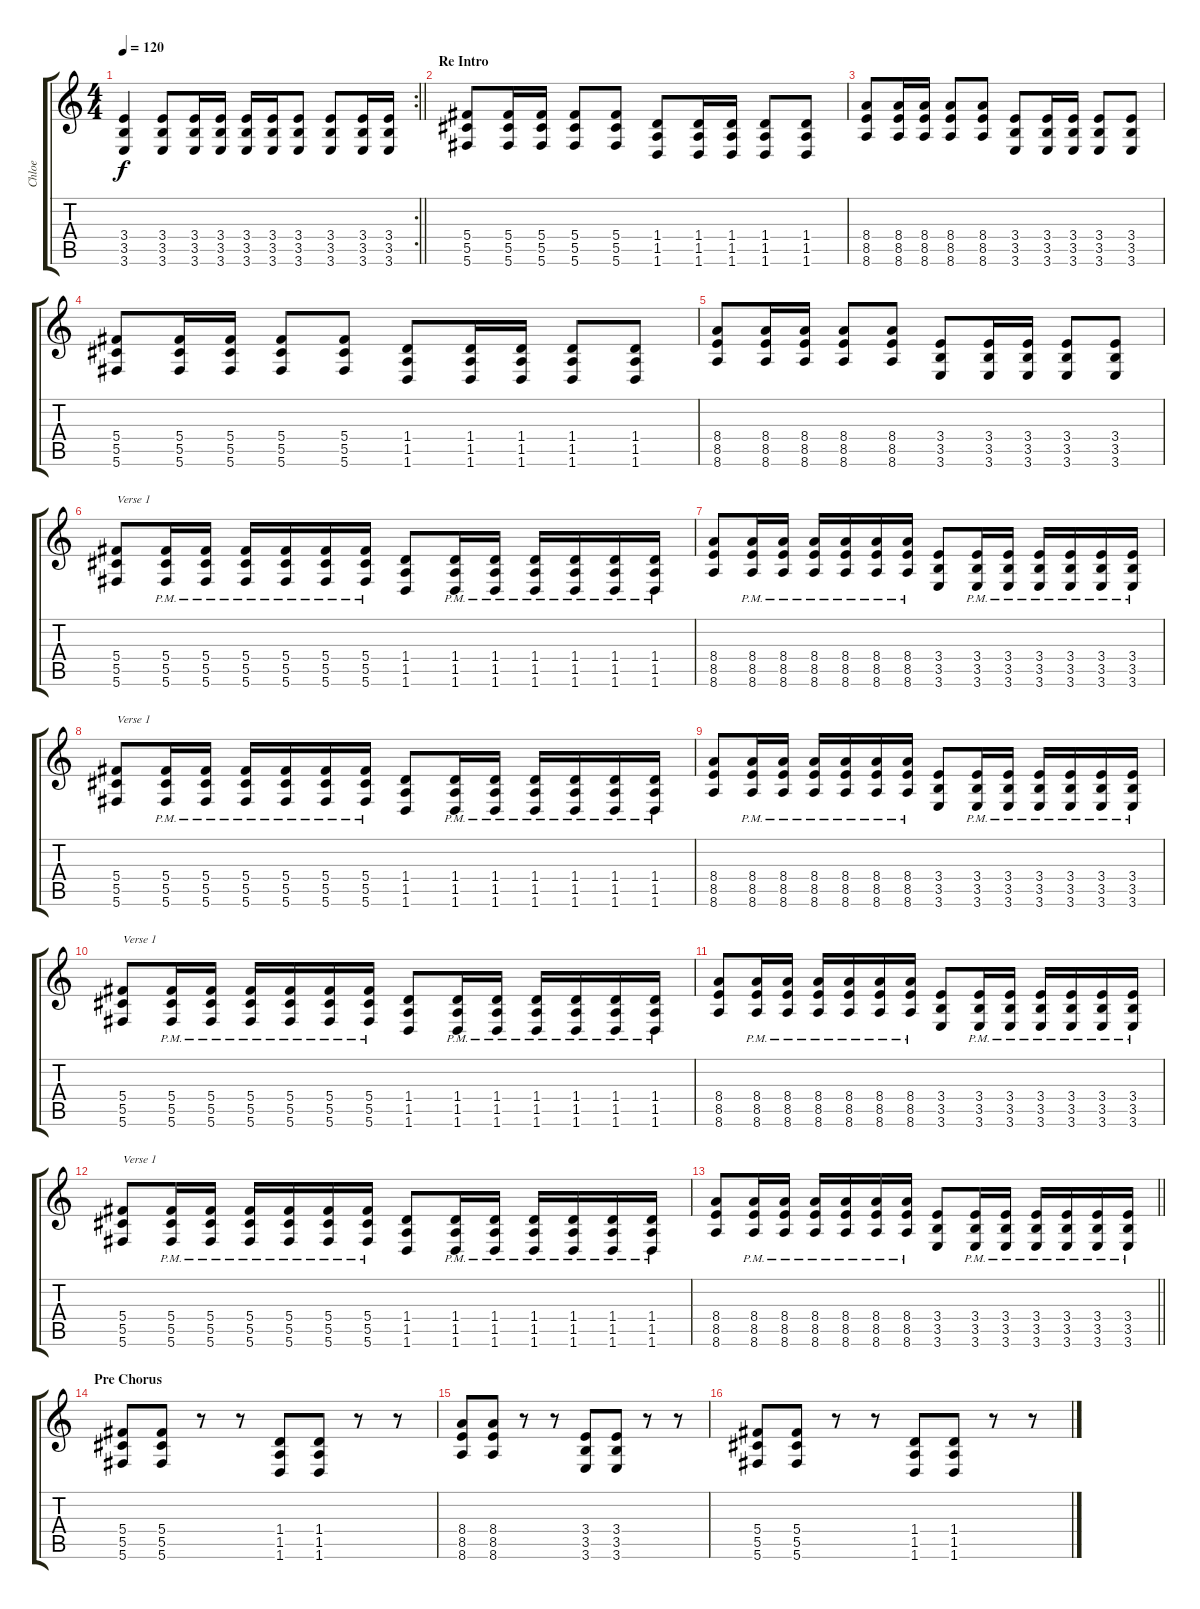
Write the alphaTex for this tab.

\track ("Chloe" "Chloe") {instrument distortionguitar}
\staff {score tabs}
\tuning (Eb4 Bb3 Gb3 Db3 Ab2 Db2) {hide}
\rc 2
\ts (4 4)
\tempo 120
\clef g2
\barLineRight lightlight
\ks c
(3.4 3.5 3.6).4{dy f} (3.4 3.5 3.6).8 (3.4 3.5 3.6).16 (3.4 3.5 3.6).16 (3.4 3.5 3.6).16 (3.4 3.5 3.6).16 (3.4 3.5 3.6).8 (3.4 3.5 3.6).8 (3.4 3.5 3.6).16 (3.4 3.5 3.6).16 |
\section ("" "Re Intro")
(5.4 5.5 5.6).8 (5.4 5.5 5.6).16 (5.4 5.5 5.6).16 (5.4 5.5 5.6).8 (5.4 5.5 5.6).8 (1.4 1.5 1.6).8 (1.4 1.5 1.6).16 (1.4 1.5 1.6).16 (1.4 1.5 1.6).8 (1.4 1.5 1.6).8 |
(8.4 8.5 8.6).8 (8.4 8.5 8.6).16 (8.4 8.5 8.6).16 (8.4 8.5 8.6).8 (8.4 8.5 8.6).8 (3.4 3.5 3.6).8 (3.4 3.5 3.6).16 (3.4 3.5 3.6).16 (3.4 3.5 3.6).8 (3.4 3.5 3.6).8 |
(5.4 5.5 5.6).8 (5.4 5.5 5.6).16 (5.4 5.5 5.6).16 (5.4 5.5 5.6).8 (5.4 5.5 5.6).8 (1.4 1.5 1.6).8 (1.4 1.5 1.6).16 (1.4 1.5 1.6).16 (1.4 1.5 1.6).8 (1.4 1.5 1.6).8 |
(8.4 8.5 8.6).8 (8.4 8.5 8.6).16 (8.4 8.5 8.6).16 (8.4 8.5 8.6).8 (8.4 8.5 8.6).8 (3.4 3.5 3.6).8 (3.4 3.5 3.6).16 (3.4 3.5 3.6).16 (3.4 3.5 3.6).8 (3.4 3.5 3.6).8 |
(5.4 5.5 5.6).8{txt "Verse 1"} (5.4{pm} 5.5{pm} 5.6{pm}).16 (5.4{pm} 5.5{pm} 5.6{pm}).16 (5.4{pm} 5.5{pm} 5.6{pm}).16 (5.4{pm} 5.5{pm} 5.6{pm}).16 (5.4{pm} 5.5{pm} 5.6{pm}).16 (5.4{pm} 5.5{pm} 5.6{pm}).16 (1.4 1.5 1.6).8 (1.4{pm} 1.5{pm} 1.6{pm}).16 (1.4{pm} 1.5{pm} 1.6{pm}).16 (1.4{pm} 1.5{pm} 1.6{pm}).16 (1.4{pm} 1.5{pm} 1.6{pm}).16 (1.4{pm} 1.5{pm} 1.6{pm}).16 (1.4{pm} 1.5{pm} 1.6{pm}).16 |
(8.4 8.5 8.6).8 (8.4{pm} 8.5{pm} 8.6{pm}).16 (8.4{pm} 8.5{pm} 8.6{pm}).16 (8.4{pm} 8.5{pm} 8.6{pm}).16 (8.4{pm} 8.5{pm} 8.6{pm}).16 (8.4{pm} 8.5{pm} 8.6{pm}).16 (8.4{pm} 8.5{pm} 8.6{pm}).16 (3.4 3.5 3.6).8 (3.4{pm} 3.5{pm} 3.6{pm}).16 (3.4{pm} 3.5{pm} 3.6{pm}).16 (3.4{pm} 3.5{pm} 3.6{pm}).16 (3.4{pm} 3.5{pm} 3.6{pm}).16 (3.4{pm} 3.5{pm} 3.6{pm}).16 (3.4{pm} 3.5{pm} 3.6{pm}).16 |
(5.4 5.5 5.6).8{txt "Verse 1"} (5.4{pm} 5.5{pm} 5.6{pm}).16 (5.4{pm} 5.5{pm} 5.6{pm}).16 (5.4{pm} 5.5{pm} 5.6{pm}).16 (5.4{pm} 5.5{pm} 5.6{pm}).16 (5.4{pm} 5.5{pm} 5.6{pm}).16 (5.4{pm} 5.5{pm} 5.6{pm}).16 (1.4 1.5 1.6).8 (1.4{pm} 1.5{pm} 1.6{pm}).16 (1.4{pm} 1.5{pm} 1.6{pm}).16 (1.4{pm} 1.5{pm} 1.6{pm}).16 (1.4{pm} 1.5{pm} 1.6{pm}).16 (1.4{pm} 1.5{pm} 1.6{pm}).16 (1.4{pm} 1.5{pm} 1.6{pm}).16 |
(8.4 8.5 8.6).8 (8.4{pm} 8.5{pm} 8.6{pm}).16 (8.4{pm} 8.5{pm} 8.6{pm}).16 (8.4{pm} 8.5{pm} 8.6{pm}).16 (8.4{pm} 8.5{pm} 8.6{pm}).16 (8.4{pm} 8.5{pm} 8.6{pm}).16 (8.4{pm} 8.5{pm} 8.6{pm}).16 (3.4 3.5 3.6).8 (3.4{pm} 3.5{pm} 3.6{pm}).16 (3.4{pm} 3.5{pm} 3.6{pm}).16 (3.4{pm} 3.5{pm} 3.6{pm}).16 (3.4{pm} 3.5{pm} 3.6{pm}).16 (3.4{pm} 3.5{pm} 3.6{pm}).16 (3.4{pm} 3.5{pm} 3.6{pm}).16 |
(5.4 5.5 5.6).8{txt "Verse 1"} (5.4{pm} 5.5{pm} 5.6{pm}).16 (5.4{pm} 5.5{pm} 5.6{pm}).16 (5.4{pm} 5.5{pm} 5.6{pm}).16 (5.4{pm} 5.5{pm} 5.6{pm}).16 (5.4{pm} 5.5{pm} 5.6{pm}).16 (5.4{pm} 5.5{pm} 5.6{pm}).16 (1.4 1.5 1.6).8 (1.4{pm} 1.5{pm} 1.6{pm}).16 (1.4{pm} 1.5{pm} 1.6{pm}).16 (1.4{pm} 1.5{pm} 1.6{pm}).16 (1.4{pm} 1.5{pm} 1.6{pm}).16 (1.4{pm} 1.5{pm} 1.6{pm}).16 (1.4{pm} 1.5{pm} 1.6{pm}).16 |
(8.4 8.5 8.6).8 (8.4{pm} 8.5{pm} 8.6{pm}).16 (8.4{pm} 8.5{pm} 8.6{pm}).16 (8.4{pm} 8.5{pm} 8.6{pm}).16 (8.4{pm} 8.5{pm} 8.6{pm}).16 (8.4{pm} 8.5{pm} 8.6{pm}).16 (8.4{pm} 8.5{pm} 8.6{pm}).16 (3.4 3.5 3.6).8 (3.4{pm} 3.5{pm} 3.6{pm}).16 (3.4{pm} 3.5{pm} 3.6{pm}).16 (3.4{pm} 3.5{pm} 3.6{pm}).16 (3.4{pm} 3.5{pm} 3.6{pm}).16 (3.4{pm} 3.5{pm} 3.6{pm}).16 (3.4{pm} 3.5{pm} 3.6{pm}).16 |
(5.4 5.5 5.6).8{txt "Verse 1"} (5.4{pm} 5.5{pm} 5.6{pm}).16 (5.4{pm} 5.5{pm} 5.6{pm}).16 (5.4{pm} 5.5{pm} 5.6{pm}).16 (5.4{pm} 5.5{pm} 5.6{pm}).16 (5.4{pm} 5.5{pm} 5.6{pm}).16 (5.4{pm} 5.5{pm} 5.6{pm}).16 (1.4 1.5 1.6).8 (1.4{pm} 1.5{pm} 1.6{pm}).16 (1.4{pm} 1.5{pm} 1.6{pm}).16 (1.4{pm} 1.5{pm} 1.6{pm}).16 (1.4{pm} 1.5{pm} 1.6{pm}).16 (1.4{pm} 1.5{pm} 1.6{pm}).16 (1.4{pm} 1.5{pm} 1.6{pm}).16 |
\barLineRight lightlight
(8.4 8.5 8.6).8 (8.4{pm} 8.5{pm} 8.6{pm}).16 (8.4{pm} 8.5{pm} 8.6{pm}).16 (8.4{pm} 8.5{pm} 8.6{pm}).16 (8.4{pm} 8.5{pm} 8.6{pm}).16 (8.4{pm} 8.5{pm} 8.6{pm}).16 (8.4{pm} 8.5{pm} 8.6{pm}).16 (3.4 3.5 3.6).8 (3.4{pm} 3.5{pm} 3.6{pm}).16 (3.4{pm} 3.5{pm} 3.6{pm}).16 (3.4{pm} 3.5{pm} 3.6{pm}).16 (3.4{pm} 3.5{pm} 3.6{pm}).16 (3.4{pm} 3.5{pm} 3.6{pm}).16 (3.4{pm} 3.5{pm} 3.6{pm}).16 |
\section ("" "Pre Chorus")
(5.4 5.5 5.6).8 (5.4 5.5 5.6).8 r.8 r.8 (1.4 1.5 1.6).8 (1.4 1.5 1.6).8 r.8 r.8 |
(8.4 8.5 8.6).8 (8.4 8.5 8.6).8 r.8 r.8 (3.4 3.5 3.6).8 (3.4 3.5 3.6).8 r.8 r.8 |
(5.4 5.5 5.6).8 (5.4 5.5 5.6).8 r.8 r.8 (1.4 1.5 1.6).8 (1.4 1.5 1.6).8 r.8 r.8
